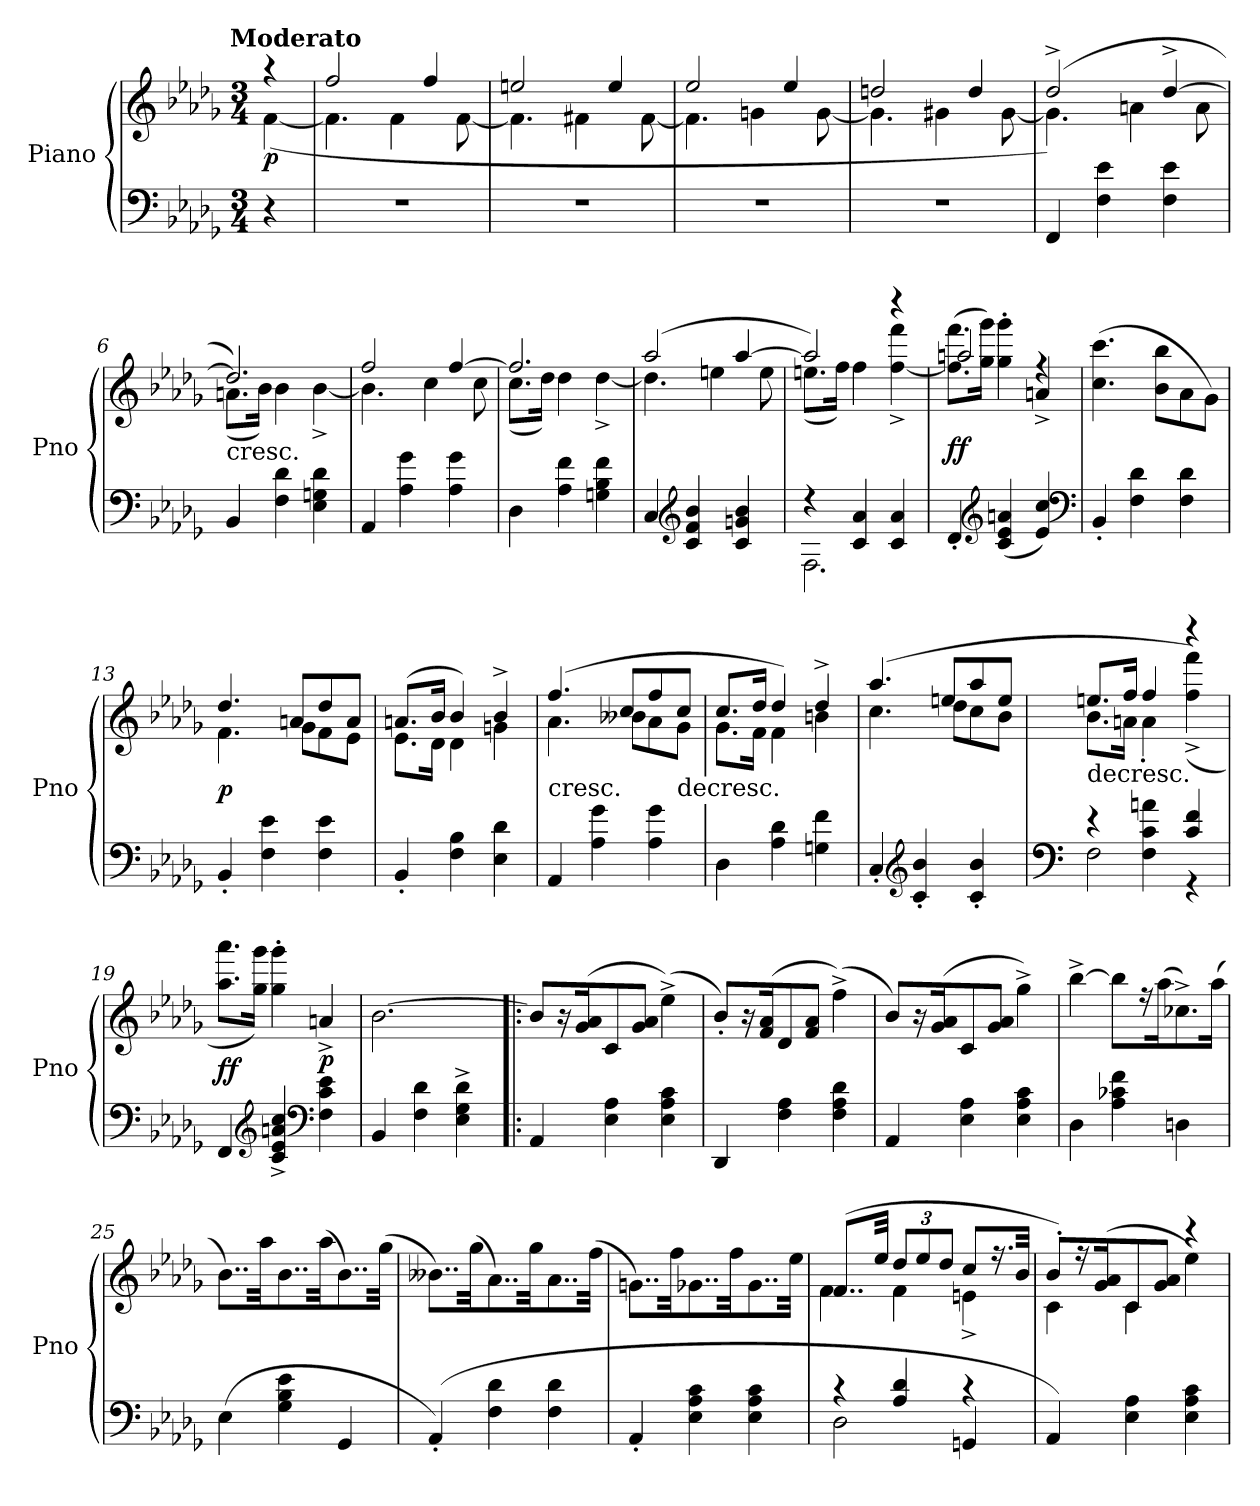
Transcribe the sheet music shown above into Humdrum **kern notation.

**kern	**kern	**dynam
*part1	*part1	*part1
*staff2	*staff1	*staff1/2
*I"Piano	*	*
*I'Pno	*	*
*clefF4	*clefG2	*
*k[b-e-a-d-g-]	*k[b-e-a-d-g-]	*
*b-:	*b-:	*
!!LO:TX:omd:t=Moderato
*M3/4	*M3/4	*
*MM132	*MM132	*
=	=	=
*	*^	*
4r	4r	([4f\	p
=1	=1	=1	=1
2.r	2ff/	4.f\]	.
.	.	4f\	.
.	4ff/	.	.
.	.	[8f\	.
=2	=2	=2	=2
2.r	2een/	4.f\]	.
.	.	4f#X\	.
.	4ee/	.	.
.	.	[8f#\	.
=3	=3	=3	=3
2.r	2ee-/	4.f#\]	.
.	.	4gn\	.
.	4ee-/	.	.
.	.	[8g\	.
=4	=4	=4	=4
2.r	2ddn/	4.g\]	.
.	.	4g#X\	.
.	4dd/	.	.
.	.	[8g#\	.
=5	=5	=5	=5
4FF/	(2dd-^/	4.g#\])	.
4F\ 4e-\	.	.	.
.	.	4an\	.
4F\ 4e-\	[4dd-^/	.	.
.	.	8a\	.
=6	=6	=6	=6
!	!LO:TX:c:t=cresc.	!	!
4BB-/	2.dd-/])	(8.an\L	.
.	.	16b-\Jk)	.
4F\ 4d-\	.	4b-\	.
4E-\ 4Gn\ 4d-\	.	[4b-^\	.
=7	=7	=7	=7
4AA-/	2ff/	4.b-\]	.
4A-\ 4g-\	.	.	.
.	.	4cc\	.
4A-\ 4g-\	[4ff/	.	.
.	.	8cc\	.
=8	=8	=8	=8
4D-\	2.ff/]	(8.cc\L	.
.	.	16dd-\Jk)	.
4A-\ 4f\	.	4dd-\	.
4Gn\ 4B-\ 4f\	.	[4dd-^\	.
=9	=9	=9	=9
4C/	(2aa-/	4.dd-\]	.
*clefG2	*	*	*
4c/ 4f/ 4b-/	.	.	.
.	.	4een\	.
4c/ 4gn/ 4b-/	[4aa-/	.	.
.	.	8ee\	.
=10	=10	=10	=10
*^	*	*	*
4r	2.F\	2aa-/])	(8.een\L	.
.	.	.	16ff\Jk)	.
4c/ 4a-/	.	.	4ff\	.
4c/ 4a-/	.	4r	[4ff^\ 4fff^\	.
*v	*v	*	*	*
=11	=11	=11	=11
4d-'/	(8.ff]\ 8.fff\L	2aan/	ff
.	16gg-\ 16ggg-\Jk)	.	.
*clefG2	*	*	*
(4c/ 4e-/ 4an/	4gg-'\ 4ggg-'\	.	.
4e-/ 4cc/)	4r	4an^/	.
*	*v	*v	*
*clefF4	*	*
=12	=12	=12
*	*^	*
!	!LO:TX:c:t=decresc.	!	!
*	*v	*v	*
4BB-'/	(4.cc\ 4.ccc\	.
4F\ 4d-\	.	.
.	8b-\ 8bb-\L	.
4F\ 4d-\	8a-\	.
.	8g-\J)	.
=13	=13	=13
*	*^	*
4BB-'/	4.dd-/	4.f\	p
4F\ 4e-\	.	.	.
.	8an/L	8g-\L	.
4F\ 4e-\	8dd-/	8f\	.
.	8a/J	8e-\J	.
=14	=14	=14	=14
4BB-'/	(8.an/L	8.e-\L	.
.	16b-/Jk	16d-\Jk	.
4F\ 4B-\	4b-/)	4d-\	.
4E-\ 4d-\	4b-^/	4gn\	.
=15	=15	=15	=15
!	!LO:TX:c:t=cresc.	!	!
4AA-/	(4.ff/	4.a-\	.
4A-\ 4g-\	.	.	.
.	8cc/L	8b--X\L	.
4A-\ 4g-\	8ff/	8a-\	.
!	!LO:TX:c:t=decresc.	!	!
.	8cc/J	8g-\J	.
=16	=16	=16	=16
4D-\	8.cc/L	8.g-\L	.
.	16dd-/Jk	16f\Jk	.
4A-\ 4d-\	4dd-/)	4f\	.
4Gn\ 4f\	4dd-^/	4bn\	.
=17	=17	=17	=17
4C'/	(4.aa-/	4.cc\	.
*clefG2	*	*	*
4c'/ 4b-'/	.	.	.
.	8een/L	8dd-\L	.
4c'/ 4b-'/	8aa-/	8cc\	.
.	8ee/J	8b-\J	.
=18	=18	=18	=18
*clefF4	*	*	*
*^	*	*	*
!	!	!LO:TX:c:t=decresc.	!	!
4r	2F\	8.een/L	8.b-\L	.
.	.	16ff/Jk	16an\Jk	.
4F\ 4c\ 4an\	.	4ff/	4a'\	.
4c/ 4f/	4r	4r	(4ff^\ 4fff^\)	.
*v	*v	*	*	*
*	*v	*v	*
=19	=19	=19
4FF/	8.aa-\ 8.aaa-\L	ff
.	16gg-\ 16ggg-\Jk)	.
*clefG2	*	*
4c^/ 4e-^/ 4an^/ 4cc^/	4gg-'\ 4ggg-'\	.
*clefF4	*	*
4F\ 4c\ 4e-\	4an^/	p
=20	=20	=20
4BB-/	[2.b-\	.
4F\ 4d-\	.	.
4E-^\ 4G-^\ 4d-^\	.	.
=21!|:	=21!|:	=21!|:
4AA-/	8b-/L]	.
.	16r	.
.	(16g-/ 16a-/K	.
4E-\ 4A-\	8c/	.
.	8g-/ 8a-/J	.
4E-\ 4A-\ 4c\	(4ee-^\)	.
=22	=22	=22
4DD-/	8b-'/L)	.
.	16r	.
.	(16f/ 16a-/K	.
4F\ 4A-\	8d-/	.
.	8f/ 8a-/J	.
4F\ 4A-\ 4d-\	(4ff^\)	.
=23	=23	=23
4AA-/	8b-/L)	.
.	16r	.
.	(16g-/ 16a-/K	.
4E-\ 4A-\	8c/	.
.	8g-/ 8a-/J	.
4E-\ 4A-\ 4c\	4gg-^\)	.
=24	=24	=24
4D-\	[4bb-^\	.
4A-\ 4c-X\ 4f\	8bb-\L]	.
.	16r	.
.	(16aa-\K	.
4Dn\	8.cc-X^\)	.
.	(16aa-\Jk	.
=25	=25	=25
(4E-\	8..b-\L)	.
.	32aa-\KK	.
4G-\ 4B-\ 4e-\	8..b-\	.
.	(32aa-\KK	.
4GG-/	8..b-\)	.
.	(32gg-\Jkk	.
=26	=26	=26
(4AA-'/)	8..b--X\L)	.
.	(32gg-\KK	.
4F\ 4d-\	8..a-\)	.
.	32gg-\KK	.
4F\ 4d-\	8..a-\	.
.	(32ff\Jkk	.
=27	=27	=27
4AA-'/	8..gn\L)	.
.	32ff\KK	.
4E-\ 4A-\ 4c\	8..g-X\	.
.	32ff\KK	.
4E-\ 4A-\ 4c\	8..g-\	.
.	32ee-\Jkk	.
=28	=28	=28
*^	*^	*
4r	2D-\	(8..f/L	4f\	.
.	.	32ee-/Jkk	.	.
4A-/ 4d-/	.	12dd-/L	4f\	.
.	.	12ee-/	.	.
.	.	12dd-/J	.	.
4r	4GGn/	8cc/L	4en^\	.
.	.	16.r	.	.
.	.	32b-/Jkk	.	.
*v	*v	*	*	*
=29	=29	=29	=29
4AA-/)	8b-'/L)	4c\	.
.	16r	.	.
.	(16g-/ 16a-/K	.	.
4E-\ 4A-\	8c/	4c\	.
.	8g-/ 8a-/J	.	.
4E-\ 4A-\ 4c\	4r	4ee-\)	.
*	*v	*v	*
=	=	=
*-	*-	*-
